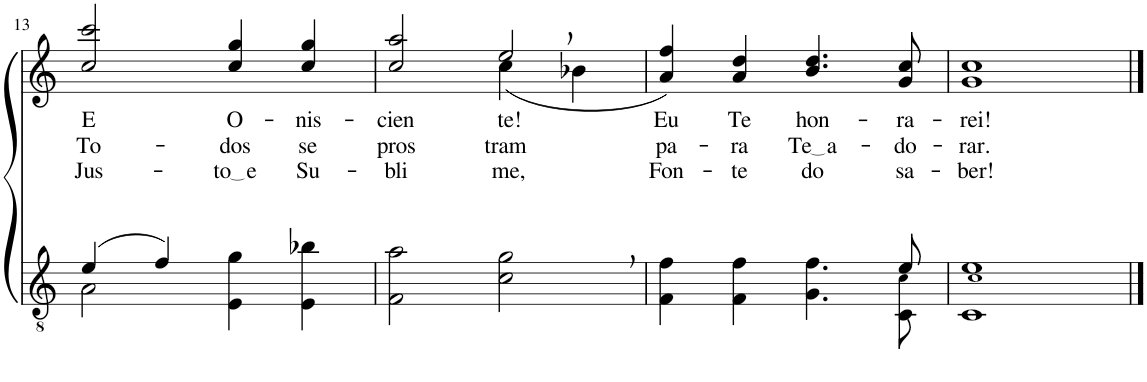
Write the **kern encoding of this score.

**kern	**kern	**text	**text	**text
*part2	*part1	*part1	*part1	*part1
*staff2	*staff1	*staff1	*staff1	*staff1
*I"Parte III e IV	*I"Parte I e II	*	*	*
!!LO:PB:g=z
*clefGv2	*clefG2	*	*	*
*Trd5c9	*Trd5c9	*	*	*
*k[]	*k[]	*	*	*
*M4/4	*M4/4	*	*	*
=13	=13	=13	=13	=13
*^	*	*	*	*
!	!	!	!LO:LY:b	!LO:LY:b	!LO:LY:b
(4e/	2A\	2cc/ 2ccc/	E	To-	Jus-
4f/)	.	.	.	.	.
!	!	!	!LO:LY:b	!LO:LY:b	!LO:LY:b
2ryy	4E\ 4g\	4cc/ 4gg/	O-	-dos	to e
!	!	!	!LO:LY:b	!LO:LY:b	!LO:LY:b
.	4E\ 4b-X\	4cc/ 4gg/	-nis-	se	Su-
=14	=14	=14	=14	=14	=14
!	!	!	!LO:LY:b	!LO:LY:b	!LO:LY:b
*v	*v	*^	*	*	*
2F\ 2a\	2cc/ 2aa/	2ryy	-cien-	pros-	-bli-
!	!	!	!LO:LY:b	!LO:LY:b	!LO:LY:b
2c\, 2g\,	2ee,/	(4cc\	-te!	-tram	-me,
.	.	4b-X\	.	.	.
=15	=15	=15	=15	=15	=15
*^	*	*	*	*	*
!	!	!	!	!LO:LY:b	!LO:LY:b	!LO:LY:b
*	*	*v	*v	*	*	*
2..ryy	4F\ 4f\	4a/ 4ff/)	Eu	pa-	Fon-
!	!	!	!LO:LY:b	!LO:LY:b	!LO:LY:b
.	4F\ 4f\	4a/ 4dd/	Te	-ra	-te
!	!	!	!LO:LY:b	!LO:LY:b	!LO:LY:b
.	4.G\ 4.f\	4.b/ 4.dd/	hon-	Te a	do
!	!	!	!LO:LY:b	!LO:LY:b	!LO:LY:b
8e/	8C\ 8c!\	8g/ 8cc/	-ra-	-do-	sa-
=16	=16	=16	=16	=16	=16
!	!	!	!LO:LY:b	!LO:LY:b	!LO:LY:b
*v	*v	*	*	*	*
1C 1c! 1e	1g 1cc	-rei!	-rar.	-ber!
==	==	==	==	==
*-	*-	*-	*-	*-
